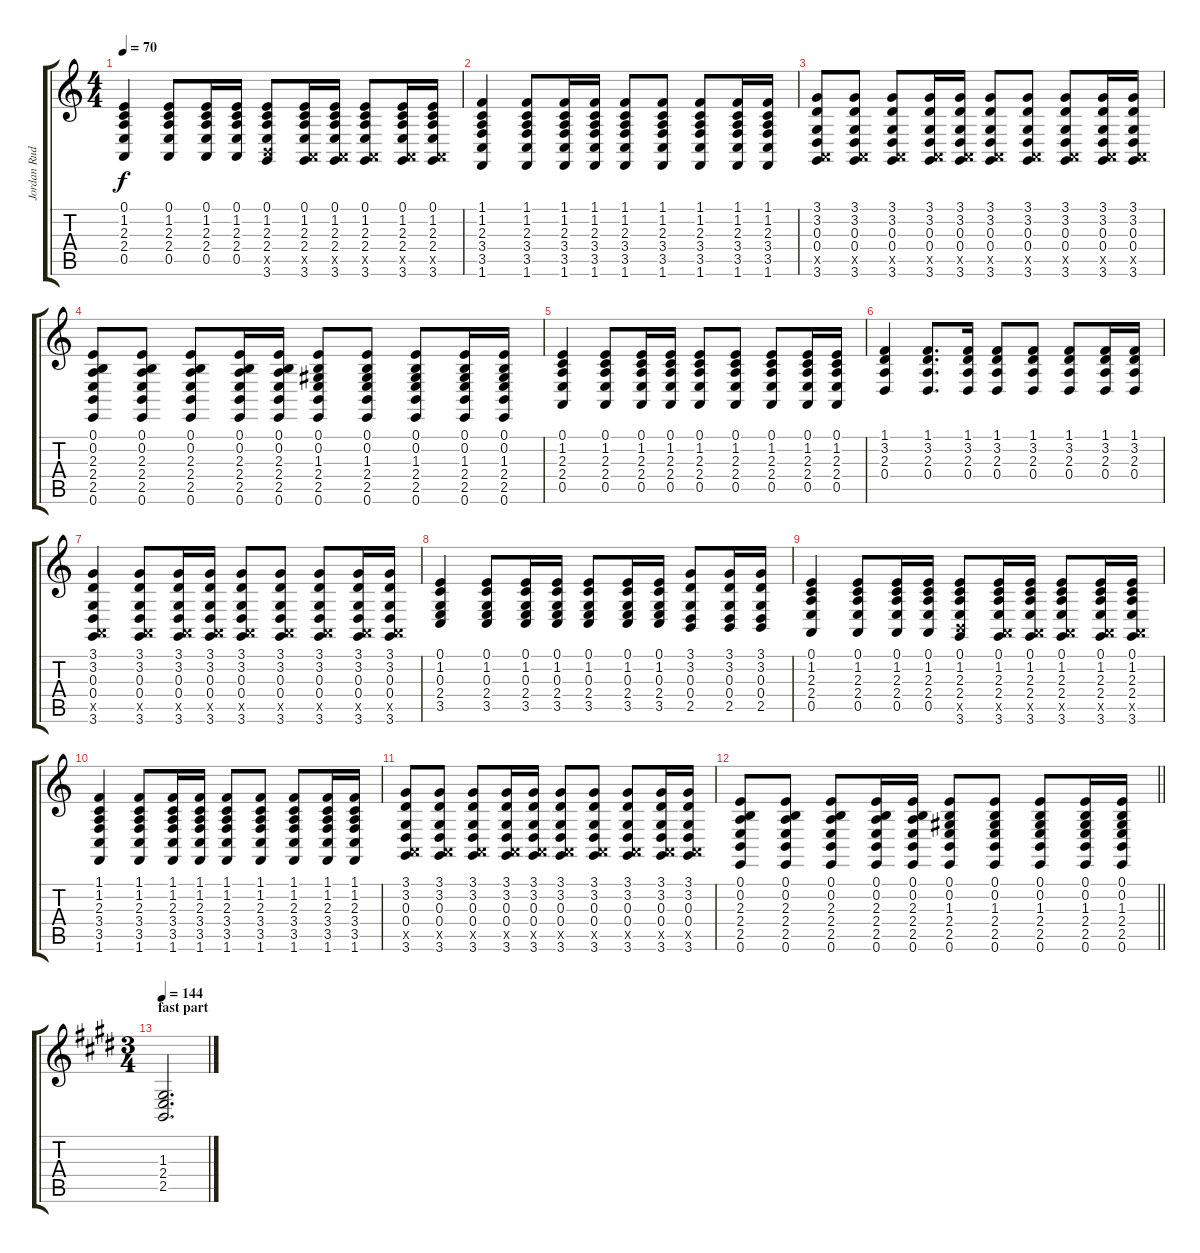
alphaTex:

\track ("Jordan Rudess" "Jordan Rud") {instrument acousticgrandpiano}
\staff {score tabs}
\tuning (E4 B3 G3 D3 A2 E2) {hide}
\ts (4 4)
\tempo 70
\clef g2
\ks c
(0.1 1.2 2.3 2.4 0.5).4{dy f} (0.1 1.2 2.3 2.4 0.5).8 (0.1 1.2 2.3 2.4 0.5).16 (0.1 1.2 2.3 2.4 0.5).16 (0.1 1.2 2.3 2.4 2.5{x} 3.6).8 (0.1 1.2 2.3 2.4 0.5{x} 3.6).16 (0.1 1.2 2.3 2.4 0.5{x} 3.6).16 (0.1 1.2 2.3 2.4 0.5{x} 3.6).8 (0.1 1.2 2.3 2.4 0.5{x} 3.6).16 (0.1 1.2 2.3 2.4 0.5{x} 3.6).16 |
(1.1 1.2 2.3 3.4 3.5 1.6).4 (1.1 1.2 2.3 3.4 3.5 1.6).8 (1.1 1.2 2.3 3.4 3.5 1.6).16 (1.1 1.2 2.3 3.4 3.5 1.6).16 (1.1 1.2 2.3 3.4 3.5 1.6).8 (1.1 1.2 2.3 3.4 3.5 1.6).8 (1.1 1.2 2.3 3.4 3.5 1.6).8 (1.1 1.2 2.3 3.4 3.5 1.6).16 (1.1 1.2 2.3 3.4 3.5 1.6).16 |
(3.1 3.2 0.3 0.4 0.5{x} 3.6).8 (3.1 3.2 0.3 0.4 0.5{x} 3.6).8 (3.1 3.2 0.3 0.4 0.5{x} 3.6).8 (3.1 3.2 0.3 0.4 0.5{x} 3.6).16 (3.1 3.2 0.3 0.4 0.5{x} 3.6).16 (3.1 3.2 0.3 0.4 0.5{x} 3.6).8 (3.1 3.2 0.3 0.4 0.5{x} 3.6).8 (3.1 3.2 0.3 0.4 0.5{x} 3.6).8 (3.1 3.2 0.3 0.4 0.5{x} 3.6).16 (3.1 3.2 0.3 0.4 0.5{x} 3.6).16 |
(0.1 0.2 2.3 2.4 2.5 0.6).8 (0.1 0.2 2.3 2.4 2.5 0.6).8 (0.1 0.2 2.3 2.4 2.5 0.6).8 (0.1 0.2 2.3 2.4 2.5 0.6).16 (0.1 0.2 2.3 2.4 2.5 0.6).16 (0.1 0.2 1.3 2.4 2.5 0.6).8 (0.1 0.2 1.3 2.4 2.5 0.6).8 (0.1 0.2 1.3 2.4 2.5 0.6).8 (0.1 0.2 1.3 2.4 2.5 0.6).16 (0.1 0.2 1.3 2.4 2.5 0.6).16 |
(0.1 1.2 2.3 2.4 0.5).4{volume 8} (0.1 1.2 2.3 2.4 0.5).8 (0.1 1.2 2.3 2.4 0.5).16 (0.1 1.2 2.3 2.4 0.5).16 (0.1 1.2 2.3 2.4 0.5).8 (0.1 1.2 2.3 2.4 0.5).8 (0.1 1.2 2.3 2.4 0.5).8 (0.1 1.2 2.3 2.4 0.5).16 (0.1 1.2 2.3 2.4 0.5).16 |
(1.1 3.2 2.3 0.4).4 (1.1 3.2 2.3 0.4).8{d} (1.1 3.2 2.3 0.4).16 (1.1 3.2 2.3 0.4).8 (1.1 3.2 2.3 0.4).8 (1.1 3.2 2.3 0.4).8 (1.1 3.2 2.3 0.4).16 (1.1 3.2 2.3 0.4).16 |
(3.1 3.2 0.3 0.4 0.5{x} 3.6).4 (3.1 3.2 0.3 0.4 0.5{x} 3.6).8 (3.1 3.2 0.3 0.4 0.5{x} 3.6).16 (3.1 3.2 0.3 0.4 0.5{x} 3.6).16 (3.1 3.2 0.3 0.4 0.5{x} 3.6).8 (3.1 3.2 0.3 0.4 0.5{x} 3.6).8 (3.1 3.2 0.3 0.4 0.5{x} 3.6).8 (3.1 3.2 0.3 0.4 0.5{x} 3.6).16 (3.1 3.2 0.3 0.4 0.5{x} 3.6).16 |
(0.1 1.2 0.3 2.4 3.5).4 (0.1 1.2 0.3 2.4 3.5).8 (0.1 1.2 0.3 2.4 3.5).16 (0.1 1.2 0.3 2.4 3.5).16 (0.1 1.2 0.3 2.4 3.5).8 (0.1 1.2 0.3 2.4 3.5).16 (0.1 1.2 0.3 2.4 3.5).16 (3.1 3.2 0.3 0.4 2.5).8 (3.1 3.2 0.3 0.4 2.5).16 (3.1 3.2 0.3 0.4 2.5).16 |
(0.1 1.2 2.3 2.4 0.5).4 (0.1 1.2 2.3 2.4 0.5).8 (0.1 1.2 2.3 2.4 0.5).16 (0.1 1.2 2.3 2.4 0.5).16 (0.1 1.2 2.3 2.4 2.5{x} 3.6).8 (0.1 1.2 2.3 2.4 0.5{x} 3.6).16 (0.1 1.2 2.3 2.4 0.5{x} 3.6).16 (0.1 1.2 2.3 2.4 0.5{x} 3.6).8 (0.1 1.2 2.3 2.4 0.5{x} 3.6).16 (0.1 1.2 2.3 2.4 0.5{x} 3.6).16 |
(1.1 1.2 2.3 3.4 3.5 1.6).4 (1.1 1.2 2.3 3.4 3.5 1.6).8 (1.1 1.2 2.3 3.4 3.5 1.6).16 (1.1 1.2 2.3 3.4 3.5 1.6).16 (1.1 1.2 2.3 3.4 3.5 1.6).8 (1.1 1.2 2.3 3.4 3.5 1.6).8 (1.1 1.2 2.3 3.4 3.5 1.6).8 (1.1 1.2 2.3 3.4 3.5 1.6).16 (1.1 1.2 2.3 3.4 3.5 1.6).16 |
(3.1 3.2 0.3 0.4 0.5{x} 3.6).8 (3.1 3.2 0.3 0.4 0.5{x} 3.6).8 (3.1 3.2 0.3 0.4 0.5{x} 3.6).8 (3.1 3.2 0.3 0.4 0.5{x} 3.6).16 (3.1 3.2 0.3 0.4 0.5{x} 3.6).16 (3.1 3.2 0.3 0.4 0.5{x} 3.6).8 (3.1 3.2 0.3 0.4 0.5{x} 3.6).8 (3.1 3.2 0.3 0.4 0.5{x} 3.6).8 (3.1 3.2 0.3 0.4 0.5{x} 3.6).16 (3.1 3.2 0.3 0.4 0.5{x} 3.6).16 |
\barLineRight lightlight
(0.1 0.2 2.3 2.4 2.5 0.6).8 (0.1 0.2 2.3 2.4 2.5 0.6).8 (0.1 0.2 2.3 2.4 2.5 0.6).8 (0.1 0.2 2.3 2.4 2.5 0.6).16 (0.1 0.2 2.3 2.4 2.5 0.6).16 (0.1 0.2 1.3 2.4 2.5 0.6).8 (0.1 0.2 1.3 2.4 2.5 0.6).8 (0.1 0.2 1.3 2.4 2.5 0.6).8 (0.1 0.2 1.3 2.4 2.5 0.6).16 (0.1 0.2 1.3 2.4 2.5 0.6).16 |
\ts (3 4)
\section ("" "fast part")
\tempo 144
\ks e
(1.3 2.4 2.5).2{d}
